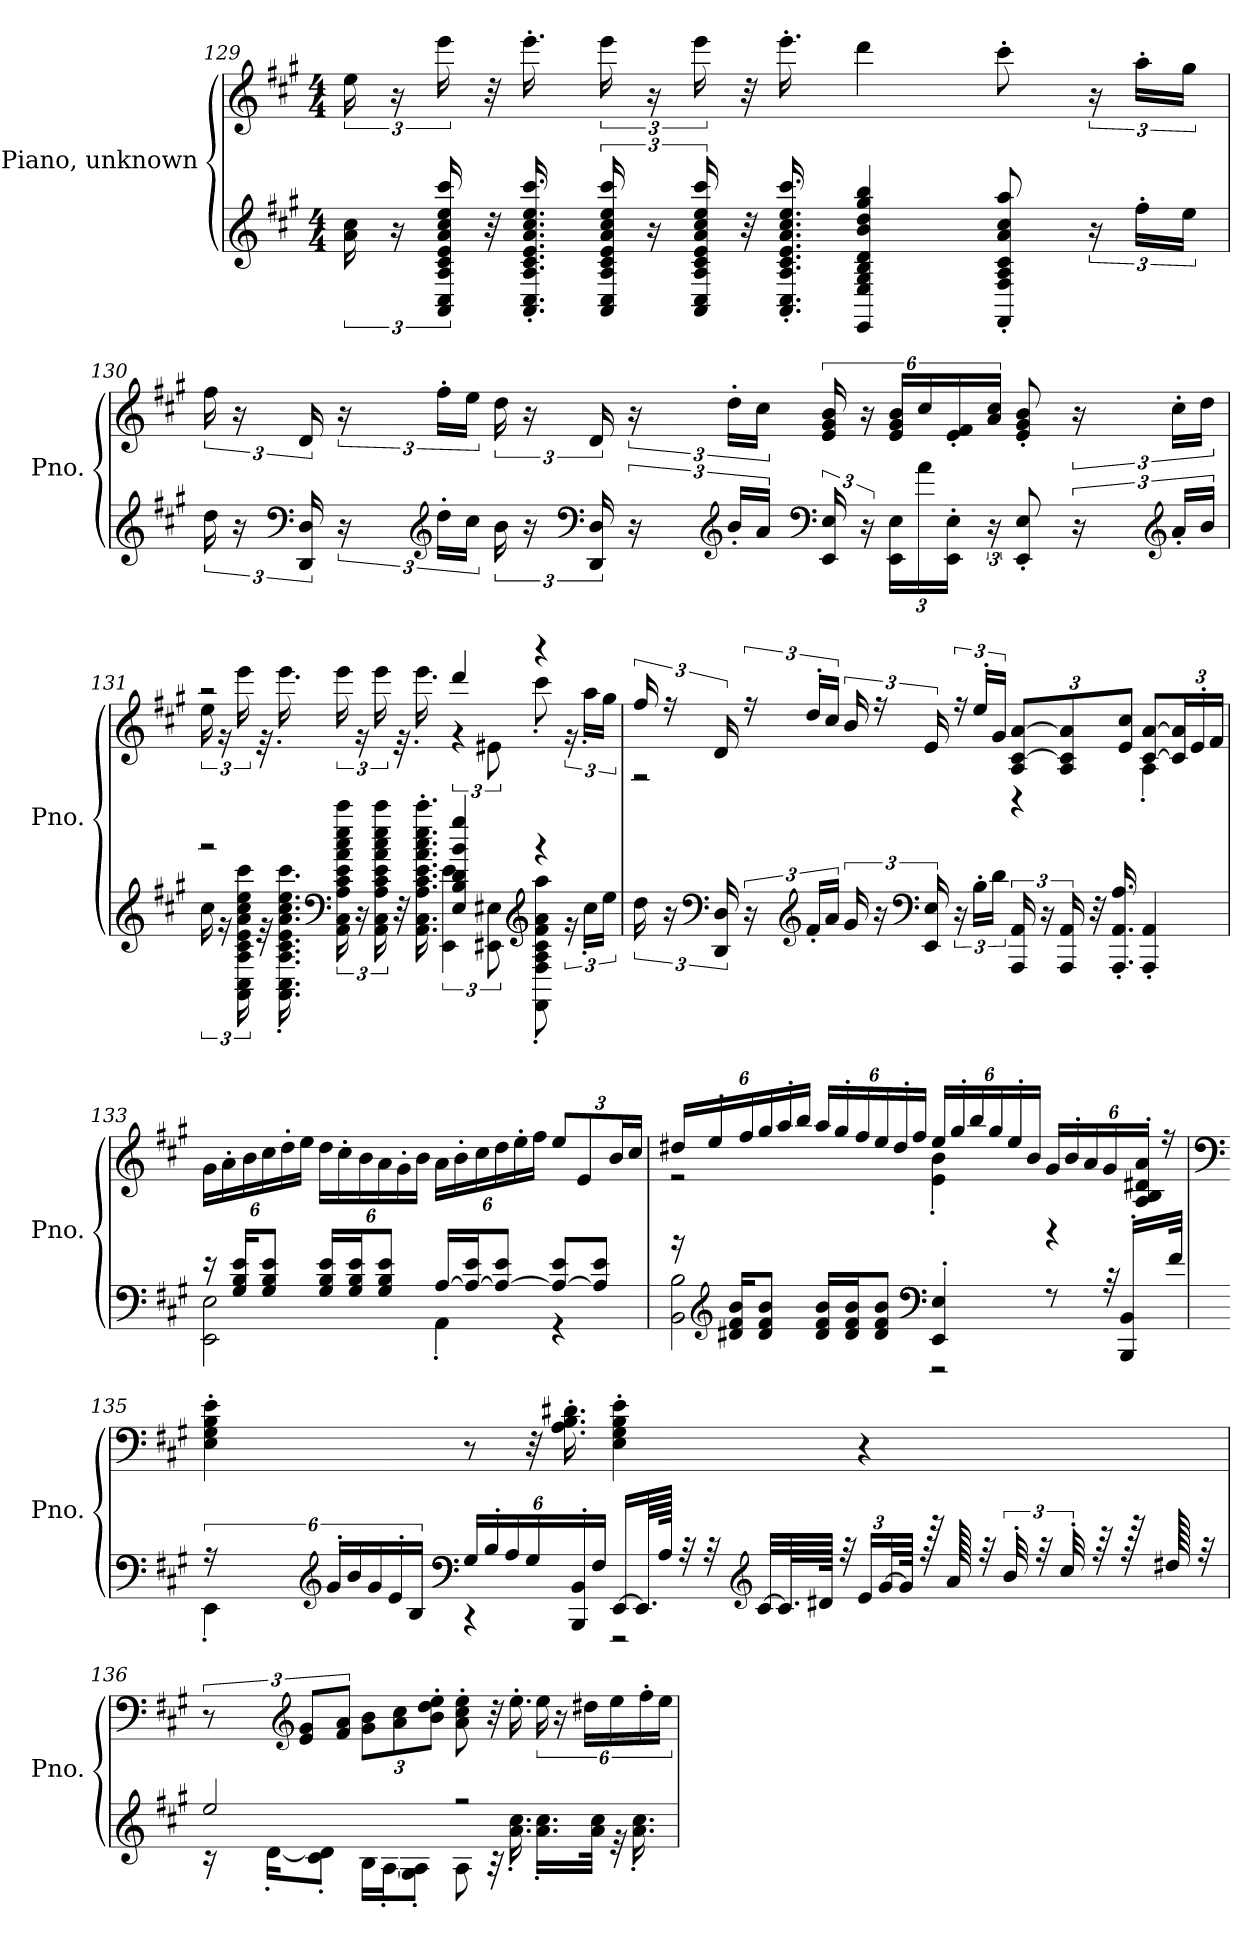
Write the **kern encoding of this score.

**kern	**kern
*part1	*part1
*staff2	*staff1
*I"Piano, unknown	*
*I'Pno.	*
!!LO:PB:g=z
*clefG2	*clefG2
*k[f#c#g#]	*k[f#c#g#]
*M4/4	*M4/4
=129	=129
24a\ 24cc#\	24ee\
24r	24r
24AA/ 24C#/ 24A/ 24c#/ 24e/ 24a/ 24cc#/ 24ee/ 24ccc#/	24eee\
32r	32r
16.AA/' 16.C#/' 16.A/' 16.c#/' 16.e/' 16.a/' 16.cc#/' 16.ee/' 16.ccc#/'	16.eee'\
24AA/ 24C#/ 24A/ 24c#/ 24e/ 24a/ 24cc#/ 24ee/ 24ccc#/	24eee\
24r	24r
24AA/ 24C#/ 24A/ 24c#/ 24e/ 24a/ 24cc#/ 24ee/ 24ccc#/	24eee\
32r	32r
16.AA/' 16.C#/' 16.A/' 16.c#/' 16.e/' 16.a/' 16.cc#/' 16.ee/' 16.ccc#/'	16.eee'\
4EE/ 4E/ 4G#/ 4B/ 4d/ 4b/ 4dd/ 4gg#/ 4bb/	4ddd\
8FF#/' 8F#/' 8A/' 8c#/' 8a/' 8cc#/' 8aa/'	8ccc#'\
24r	24r
24ff#'\LL	24aa'\LL
24ee\JJ	24gg#\JJ
!!LO:LB:g=z
=130	=130
24dd\	24ff#\
24r	24r
*clefF4	*
24DD/ 24D/	24d/
24r	24r
*clefG2	*
24dd'\LL	24ff#'\LL
24cc#\JJ	24ee\JJ
24b\	24dd\
24r	24r
*clefF4	*
24DD/ 24D/	24d/
24r	24r
*clefG2	*
24b'/LL	24dd'\LL
24a/JJ	24cc#\JJ
*clefF4	*
24EE/ 24E/	24e/ 24g#/ 24b/
24r	24r
24EE\ 24E\LL	24e/ 24g#/ 24b/LL
*	*Xbrackettup
24a\	24cc#/
24EE\' 24E\'JJ	24e/' 24f#/'
24r	24a/ 24cc#/JJ
8EE/' 8E/'	8e/' 8g#/' 8b/'
*	*brackettup
24r	24r
*clefG2	*
24a'/LL	24cc#'\LL
24b/JJ	24dd\JJ
!!LO:LB:g=z
=131	=131
*^	*^
2r	24cc#\	2r	24ee\
.	24r	.	24r
.	24AA\ 24C#\ 24A\ 24c#\ 24e\ 24a\ 24cc#\ 24ee\ 24ccc#\	.	24eee\
.	32r	.	32r
.	16.AA\' 16.C#\' 16.A\' 16.c#\' 16.e\' 16.a\' 16.cc#\' 16.ee\' 16.ccc#\'	.	16.eee'\
*clefF4	*	*	*
.	24AA\ 24C#\ 24A\ 24c#\ 24e\ 24a\ 24cc#\ 24ee\ 24ccc#\	.	24eee\
.	24r	.	24r
.	24AA\ 24C#\ 24A\ 24c#\ 24e\ 24a\ 24cc#\ 24ee\ 24ccc#\	.	24eee\
.	32r	.	32r
.	16.AA\' 16.C#\' 16.A\' 16.c#\' 16.e\' 16.a\' 16.cc#\' 16.ee\' 16.ccc#\'	.	16.eee'\
4E/ 4B/ 4d/ 4b/ 4gg#/	6EE\ 6e\	4ddd/	6r
.	12EE#X\ 12E#X\	.	12e#X\
*clefG2	*	*	*
4r	8FF#\' 8F#\' 8A\' 8c#\' 8f#\' 8a\' 8aa\'	4r	8ccc#'\
.	24r	.	24r
.	24cc#'\LL	.	24aa'\LL
.	24ee\JJ	.	24gg#\JJ
*v	*v	*	*
!!LO:LB:g=z	!!
=132	=132	=132
24dd\	24ff#/	2r
24r	24r	.
*clefF4	*	*
24DD/ 24D/	24d/	.
24r	24r	.
*clefG2	*	*
24f#'/LL	24dd'/LL	.
24a/JJ	24cc#/JJ	.
24g#/	24b/	.
24r	24r	.
*clefF4	*	*
24EE/ 24E/	24e/	.
24r	24r	.
24B'\LL	24ee'/LL	.
24d\JJ	24g#/JJ	.
*	*Xbrackettup	*
24AAA/ 24AA/	12A/ [12c#/ [12a/L	4r
24r	.	.
24AAA/ 24AA/	12A/ 12c#/] 12a/]	.
32r	.	.
16.AAA/' 16.AA/' 16.A/'	.	.
.	12e/ 12cc#/J	.
4AAA/' 4AA/'	[8c#/ [8a/L	4A'\
.	24c#/] 24a/]L	.
.	24e'/	.
.	24f#/JJ	.
*	*v	*v
!!LO:LB:g=z
=133	=133
*^	*
16r	2EE\ 2E\	24g#\LL
.	.	24a'\
16G#/ 16B/ 16e/KL	.	.
.	.	24b\
8G#/ 8B/ 8e/J	.	24cc#\
.	.	24dd'\
.	.	24ee\JJ
16G#/ 16B/ 16e/LL	.	24dd\LL
.	.	24cc#'\
16G#/ 16B/ 16e/J	.	.
.	.	24b\
8G#/ 8B/ 8e/J	.	24a\
.	.	24g#'\
.	.	24b\JJ
[16A/LL	4AA'\	24a\LL
.	.	24b'\
16A/_ 16e/J	.	.
.	.	24cc#\
8A/_ 8e/J	.	24dd\
.	.	24ee'\
.	.	24ff#\JJ
8A/_ 8e/L	4r	12ee/L
.	.	12e/
8A/] 8e/J	.	.
.	.	24b/L
.	.	24cc#/JJ
!!LO:LB:g=z
=134	=134	=134
*	*	*^
16r	2BB\ 2B\	24dd#X/LL	2r
.	.	24ee'/	.
*clefG2	*	*	*
16d#X/ 16f#/ 16b/KL	.	.	.
.	.	24ff#/	.
8d#/ 8f#/ 8b/J	.	24gg#/	.
.	.	24aa'/	.
.	.	24bb/JJ	.
16d#/ 16f#/ 16b/LL	.	24aa/LL	.
.	.	24gg#'/	.
16d#/ 16f#/ 16b/J	.	.	.
.	.	24ff#/	.
8d#/ 8f#/ 8b/J	.	24ee/	.
.	.	24dd#'/	.
.	.	24ff#/JJ	.
*clefF4	*	*	*
4EE/' 4E/'	2r	24ee/LL	4e\' 4b\'
.	.	24gg#'/	.
.	.	24bb/	.
.	.	24gg#/	.
.	.	24ee'/	.
.	.	24b/JJ	.
8r	.	24g#/LL	4r
.	.	24b'/	.
.	.	24a/	.
*	*	*brackettup	*
32r	.	24g#/	.
16BBB/' 16BB/'LL	.	.	.
.	.	24A/' 24B/' 24d#X/' 24a/'JJ	.
.	.	24r	.
32f#/JJk	.	.	.
*	*	*v	*v
!!LO:PB:g=z
=135	=135	=135
*	*	*clefF4
24r	4EE'\	4E\' 4G#\' 4B\' 4e\'
*clefG2	*	*
24g#'/LL	.	.
24b/	.	.
*Xbrackettup	*	*
24g#/	.	.
24e'/	.	.
24B/JJ	.	.
*clefF4	*	*
24G#/LL	4r	8r
24B'/	.	.
24A/	.	.
24G#/	.	32r
.	.	16.A\' 16.B\' 16.d#X\'
24BBB/' 24BB/'	.	.
24F#/JJ	.	.
[16EE/LL	2r	4E\' 4G#\' 4B\' 4e\'
64.EE/LL]	.	.
128A/JJJJk	.	.
32r	.	.
32r	.	.
*clefG2	*	*
[32c#/LLL	.	.
64.c#/L]	.	.
128d#X/JJJJk	.	.
32r	.	.
24e/LL	.	4r
[48g#/L	.	.
64g#/JJJk]	.	.
128r	.	.
128a/	.	.
32r	.	.
*brackettup	*	*
48b'/	.	.
48r	.	.
48cc#'/	.	.
64r	.	.
128r	.	.
128dd#X/	.	.
32r	.	.
!!LO:LB:g=z
=136	=136	=136
2ee/	16r	12r
.	[16d'\KL	.
*	*	*clefG2
.	.	12e/ 12g#/L
.	8c#\' 8d\]'J	.
.	.	12f#/ 12a/J
*	*	*Xbrackettup
.	16B\LL	12g#\ 12b\L
.	[16A'\J	.
.	.	12a\ 12cc#\
.	8G#\' 8A\]'J	.
.	.	12b\' 12dd\' 12ee\'J
2r	8A\	8a\' 8cc#\' 8ee\'
.	32r	32r
.	16.a\' 16.cc#\'	16.ee'\
*	*	*brackettup
.	16.a\' 16.cc#\'LL	24ee\
.	.	24r
.	.	24dd#X\LL
.	32a\ 32cc#\JJk	.
*	*	*Xbrackettup
.	32r	24ee\
.	16.a\' 16.cc#\'	.
.	.	24ff#'\
.	.	24ee\JJ
*v	*v	*
=	=
*-	*-
